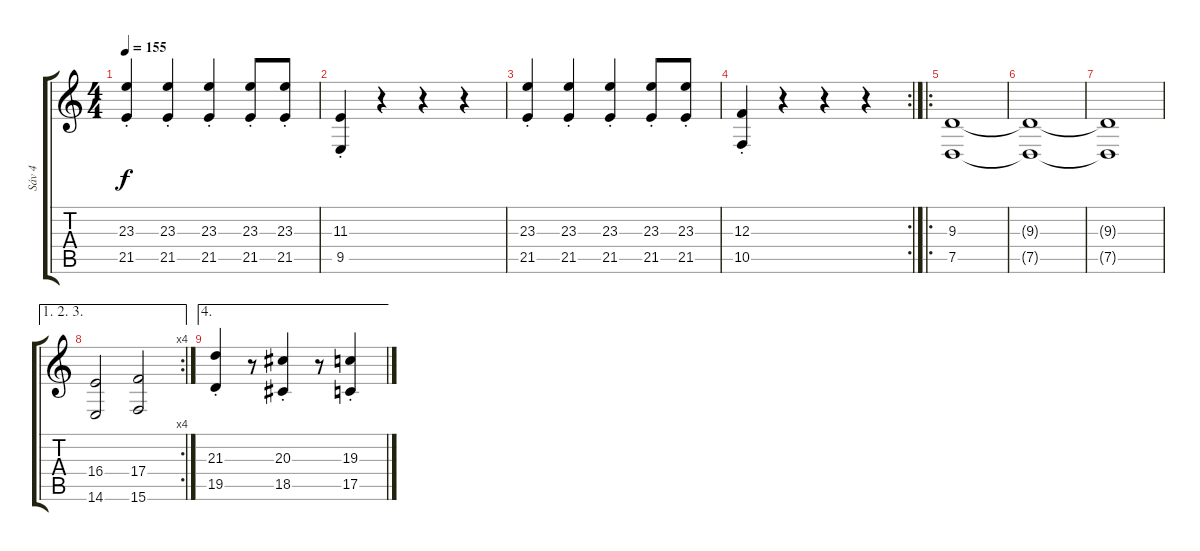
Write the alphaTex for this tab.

\track ("Sáv 4" "Sáv 4") {instrument stringensemble1}
\staff {score tabs}
\tuning (D4 A3 F3 C3 G2 D2) {hide}
\ts (4 4)
\tempo 155
\clef g2
\ks c
(23.3{st} 21.5{st}).4{dy f} (23.3{st} 21.5{st}).4 (23.3{st} 21.5{st}).4 (23.3{st} 21.5{st}).8 (23.3{st} 21.5{st}).8 |
(11.3{st} 9.5{st}).4 r.4 r.4 r.4 |
(23.3{st} 21.5{st}).4 (23.3{st} 21.5{st}).4 (23.3{st} 21.5{st}).4 (23.3{st} 21.5{st}).8 (23.3{st} 21.5{st}).8 |
\rc 2
(12.3{st} 10.5{st}).4 r.4 r.4 r.4 |
\ro
(9.3 7.5).1 |
(9.3{t} 7.5{t}).1 |
(9.3{t} 7.5{t}).1 |
\ae (1 2 3)
\rc 4
(16.4 14.6).2 (17.4 15.6).2 |
\ae 4
(21.3{st} 19.5{st}).4 r.8 (20.3{st} 18.5{st}).4 r.8 (19.3{st} 17.5{st}).4
